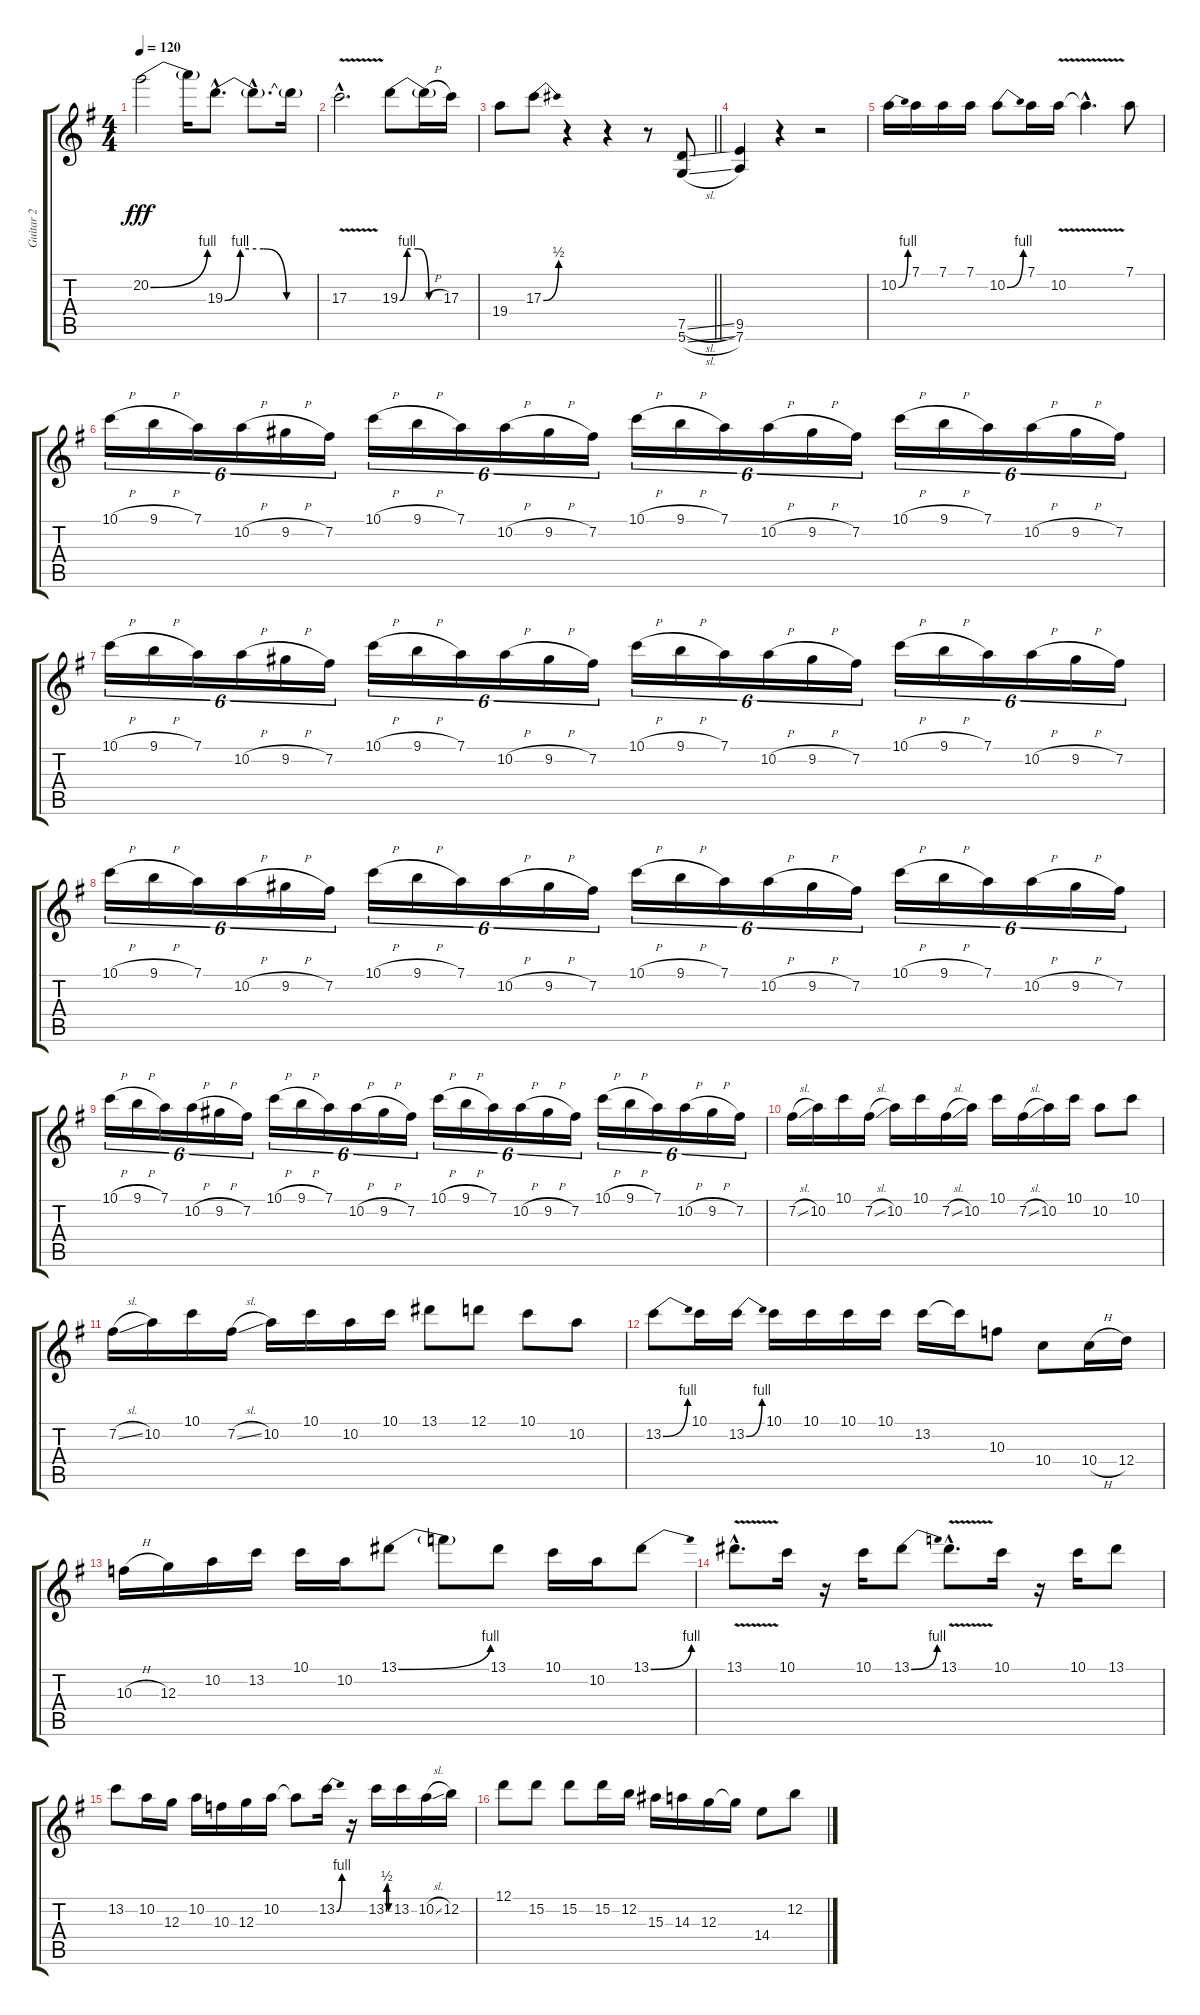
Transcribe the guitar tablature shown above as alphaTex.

\track ("Guitar 2" "Guitar 2") {instrument distortionguitar}
\staff {score tabs}
\tuning (D4 B3 G3 D3 G2 D2) {hide}
\ts (4 4)
\tempo 120
\clef g2
\ks g
20.2{be (bend 0 0 60 4)}.2{dy fff} 20.2{t}.16 19.3{be (custom 0 0 10 4 25 4 40 0 60 0) hac}.8{d} 19.3{hac t}.8{d} 19.3{t}.16 |
17.3{v hac}.2{d} 19.3{be (custom 0 0 10 4 25 4 40 0 60 0)}.8 19.3{h t}.16 17.3.16 |
\barLineRight lightlight
19.4.8 17.3{be (bend 0 0 60 2)}.8 r.4 r.4 r.8 (7.5{sl} 5.6{sl}).8 |
(9.5 7.6).4 r.4 r.2 |
10.2{be (bend 0 0 60 4)}.16 7.1.16 7.1.16 7.1.16 10.2{be (bend 0 0 60 4)}.8 7.1.16 10.2{v}.16 10.2{hac t}.4{d} 7.1.8 |
10.1{h}.16{tu (6 4)} 9.1{h}.16{tu (6 4)} 7.1.16{tu (6 4)} 10.2{h}.16{tu (6 4)} 9.2{h}.16{tu (6 4)} 7.2.16{tu (6 4)} 10.1{h}.16{tu (6 4)} 9.1{h}.16{tu (6 4)} 7.1.16{tu (6 4)} 10.2{h}.16{tu (6 4)} 9.2{h}.16{tu (6 4)} 7.2.16{tu (6 4)} 10.1{h}.16{tu (6 4)} 9.1{h}.16{tu (6 4)} 7.1.16{tu (6 4)} 10.2{h}.16{tu (6 4)} 9.2{h}.16{tu (6 4)} 7.2.16{tu (6 4)} 10.1{h}.16{tu (6 4)} 9.1{h}.16{tu (6 4)} 7.1.16{tu (6 4)} 10.2{h}.16{tu (6 4)} 9.2{h}.16{tu (6 4)} 7.2.16{tu (6 4)} |
10.1{h}.16{tu (6 4)} 9.1{h}.16{tu (6 4)} 7.1.16{tu (6 4)} 10.2{h}.16{tu (6 4)} 9.2{h}.16{tu (6 4)} 7.2.16{tu (6 4)} 10.1{h}.16{tu (6 4)} 9.1{h}.16{tu (6 4)} 7.1.16{tu (6 4)} 10.2{h}.16{tu (6 4)} 9.2{h}.16{tu (6 4)} 7.2.16{tu (6 4)} 10.1{h}.16{tu (6 4)} 9.1{h}.16{tu (6 4)} 7.1.16{tu (6 4)} 10.2{h}.16{tu (6 4)} 9.2{h}.16{tu (6 4)} 7.2.16{tu (6 4)} 10.1{h}.16{tu (6 4)} 9.1{h}.16{tu (6 4)} 7.1.16{tu (6 4)} 10.2{h}.16{tu (6 4)} 9.2{h}.16{tu (6 4)} 7.2.16{tu (6 4)} |
10.1{h}.16{tu (6 4)} 9.1{h}.16{tu (6 4)} 7.1.16{tu (6 4)} 10.2{h}.16{tu (6 4)} 9.2{h}.16{tu (6 4)} 7.2.16{tu (6 4)} 10.1{h}.16{tu (6 4)} 9.1{h}.16{tu (6 4)} 7.1.16{tu (6 4)} 10.2{h}.16{tu (6 4)} 9.2{h}.16{tu (6 4)} 7.2.16{tu (6 4)} 10.1{h}.16{tu (6 4)} 9.1{h}.16{tu (6 4)} 7.1.16{tu (6 4)} 10.2{h}.16{tu (6 4)} 9.2{h}.16{tu (6 4)} 7.2.16{tu (6 4)} 10.1{h}.16{tu (6 4)} 9.1{h}.16{tu (6 4)} 7.1.16{tu (6 4)} 10.2{h}.16{tu (6 4)} 9.2{h}.16{tu (6 4)} 7.2.16{tu (6 4)} |
10.1{h}.16{tu (6 4)} 9.1{h}.16{tu (6 4)} 7.1.16{tu (6 4)} 10.2{h}.16{tu (6 4)} 9.2{h}.16{tu (6 4)} 7.2.16{tu (6 4)} 10.1{h}.16{tu (6 4)} 9.1{h}.16{tu (6 4)} 7.1.16{tu (6 4)} 10.2{h}.16{tu (6 4)} 9.2{h}.16{tu (6 4)} 7.2.16{tu (6 4)} 10.1{h}.16{tu (6 4)} 9.1{h}.16{tu (6 4)} 7.1.16{tu (6 4)} 10.2{h}.16{tu (6 4)} 9.2{h}.16{tu (6 4)} 7.2.16{tu (6 4)} 10.1{h}.16{tu (6 4)} 9.1{h}.16{tu (6 4)} 7.1.16{tu (6 4)} 10.2{h}.16{tu (6 4)} 9.2{h}.16{tu (6 4)} 7.2.16{tu (6 4)} |
7.2{sl}.16 10.2.16 10.1.16 7.2{sl}.16 10.2.16 10.1.16 7.2{sl}.16 10.2.16 10.1.16 7.2{sl}.16 10.2.16 10.1.16 10.2.8 10.1.8 |
7.2{sl}.16 10.2.16 10.1.16 7.2{sl}.16 10.2.16 10.1.16 10.2.16 10.1.16 13.1.8 12.1.8 10.1.8 10.2.8 |
13.2{be (bend 0 0 60 4)}.8 10.1.16 13.2{be (bend 0 0 60 4)}.16 10.1.16 10.1.16 10.1.16 10.1.16 13.2.16 13.2{t}.16 10.3.8 10.4.8 10.4{h}.16 12.4.16 |
10.3{h}.16 12.3.16 10.2.16 13.2.16 10.1.16 10.2.16 13.1{be (bend 0 0 60 4)}.8 13.1{t}.8 13.1.8 10.1.16 10.2.16 13.1{be (bend 0 0 60 4)}.8 |
13.1{v hac}.8{d} 10.1.16 r.16 10.1.16 13.1{be (bend 0 0 60 4)}.8 13.1{v hac}.8{d} 10.1.16 r.16 10.1.16 13.1.8 |
13.2.8 10.2.16 12.3.16 10.2.16 10.3.16 12.3.16 10.2.16 10.2{t}.8 13.2{be (bend 0 0 60 4)}.16 r.16 13.2{be (custom 0 0 10 2 25 2 40 0 60 0)}.16 13.2.16 10.2{sl}.16 12.2.16 |
12.1.8 15.2.8 15.2.8 15.2.16 12.2.16 15.3.16 14.3.16 12.3.16 12.3{t}.16 14.4.8 12.2.8
